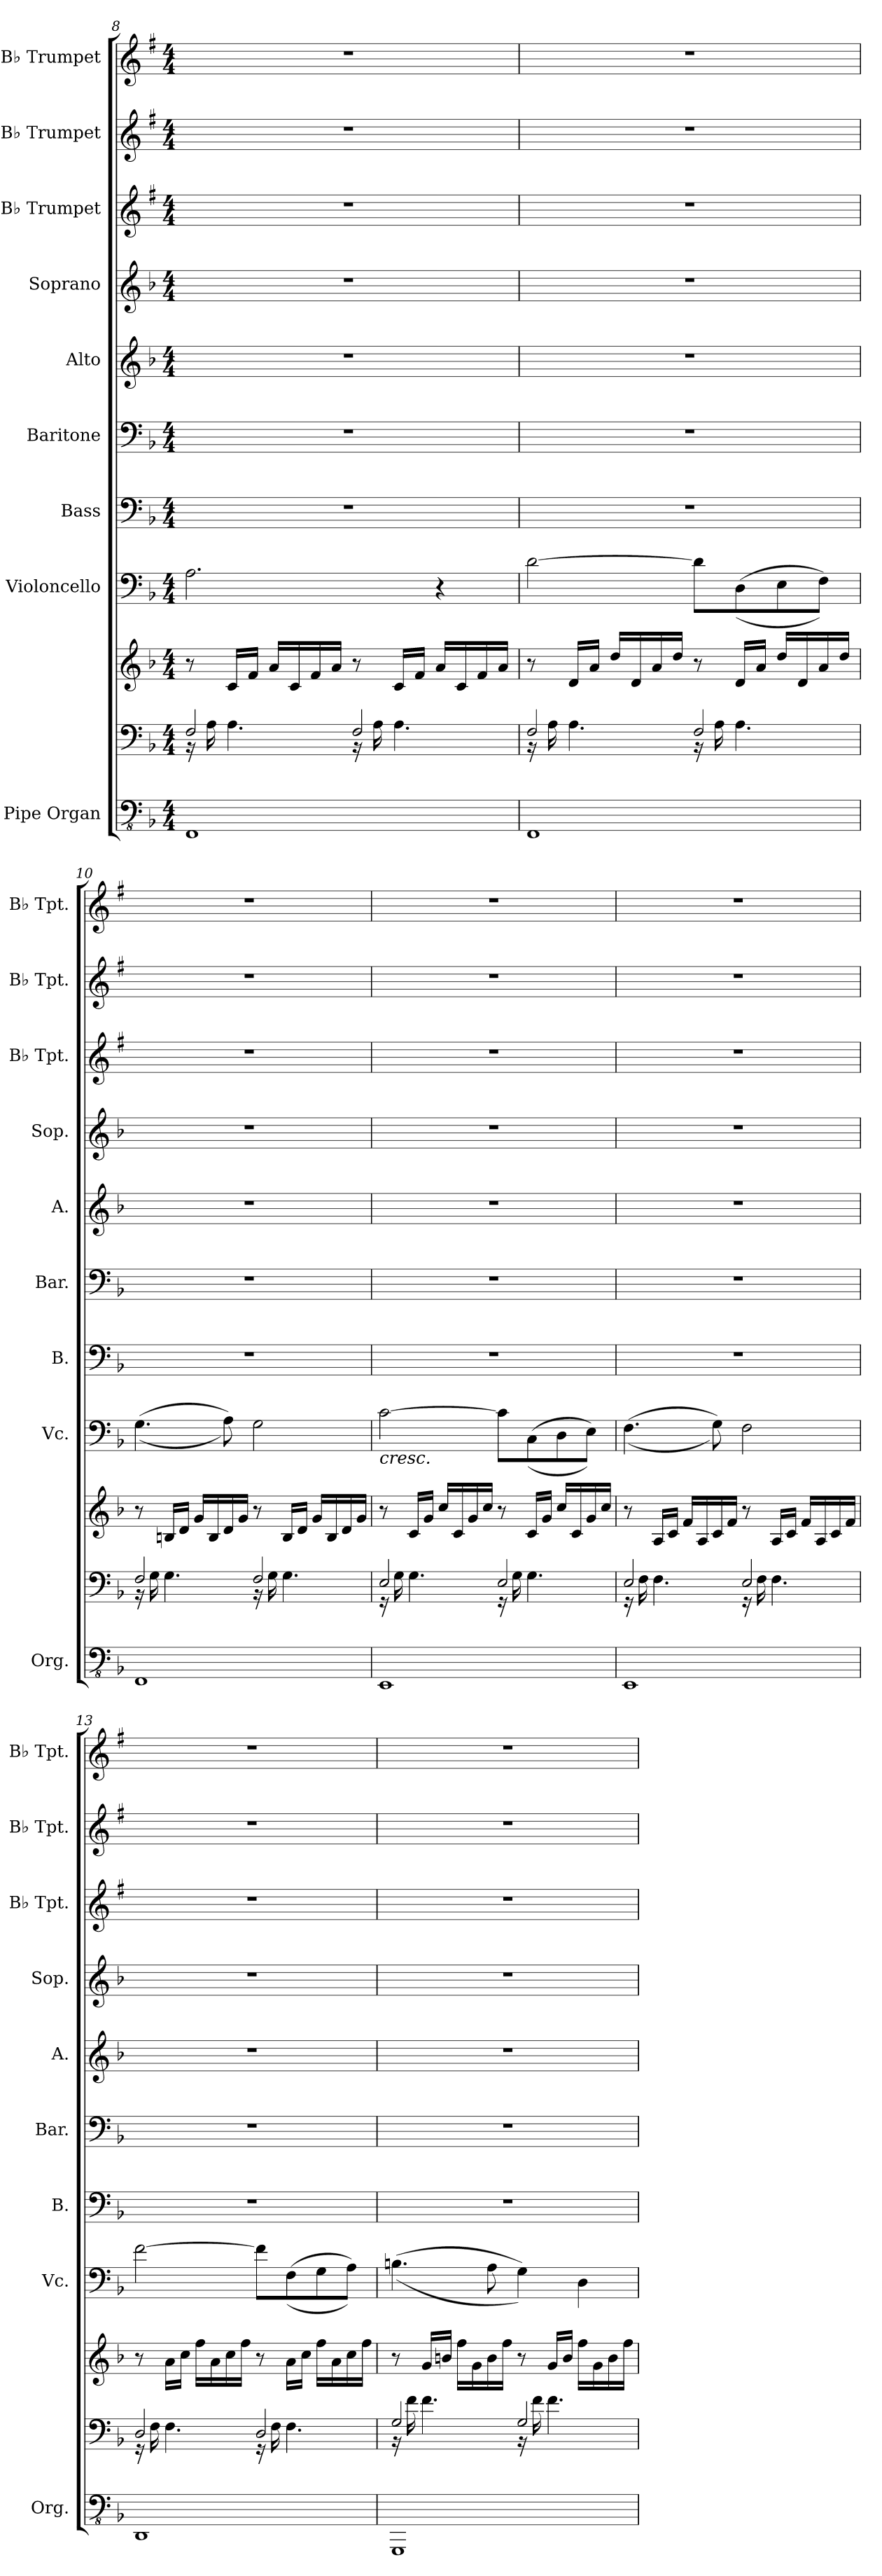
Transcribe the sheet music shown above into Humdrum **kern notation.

**kern	**kern	**kern	**kern	**kern	**kern	**kern	**kern	**kern	**kern	**kern
*part9	*part9	*part9	*part8	*part7	*part6	*part5	*part4	*part3	*part2	*part1
*staff11	*staff10	*staff9	*staff8	*staff7	*staff6	*staff5	*staff4	*staff3	*staff2	*staff1
*I"Pipe Organ	*	*	*I"Violoncello	*I"Bass	*I"Baritone	*I"Alto	*I"Soprano	*I"B♭ Trumpet	*I"B♭ Trumpet	*I"B♭ Trumpet
*I'Org.	*	*	*I'Vc.	*I'B.	*I'Bar.	*I'A.	*I'Sop.	*I'B♭ Tpt.	*I'B♭ Tpt.	*I'B♭ Tpt.
*clefFv4	*clefF4	*clefG2	*clefF4	*clefF4	*clefF4	*clefG2	*clefG2	*clefG2	*clefG2	*clefG2
*	*	*	*	*	*	*	*	*ITrd1c2	*ITrd1c2	*ITrd1c2
*k[b-]	*k[b-]	*k[b-]	*k[b-]	*k[b-]	*k[b-]	*k[b-]	*k[b-]	*k[b-]	*k[b-]	*k[b-]
*M4/4	*M4/4	*M4/4	*M4/4	*M4/4	*M4/4	*M4/4	*M4/4	*M4/4	*M4/4	*M4/4
=8	=8	=8	=8	=8	=8	=8	=8	=8	=8	=8
*	*^	*	*	*	*	*	*	*	*	*
1FFF	2F/	16r	8r	2.A\	1r	1r	1r	1r	1r	1r	1r
.	.	16A\	.	.	.	.	.	.	.	.	.
.	.	4.A\	16c/LL	.	.	.	.	.	.	.	.
.	.	.	16f/JJ	.	.	.	.	.	.	.	.
.	.	.	16a/LL	.	.	.	.	.	.	.	.
.	.	.	16c/	.	.	.	.	.	.	.	.
.	.	.	16f/	.	.	.	.	.	.	.	.
.	.	.	16a/JJ	.	.	.	.	.	.	.	.
.	2F/	16r	8r	.	.	.	.	.	.	.	.
.	.	16A\	.	.	.	.	.	.	.	.	.
.	.	4.A\	16c/LL	.	.	.	.	.	.	.	.
.	.	.	16f/JJ	.	.	.	.	.	.	.	.
.	.	.	16a/LL	4r	.	.	.	.	.	.	.
.	.	.	16c/	.	.	.	.	.	.	.	.
.	.	.	16f/	.	.	.	.	.	.	.	.
.	.	.	16a/JJ	.	.	.	.	.	.	.	.
!!LO:LB:g=z
=9	=9	=9	=9	=9	=9	=9	=9	=9	=9	=9	=9
1FFF	2F/	16r	8r	[2d\	1r	1r	1r	1r	1r	1r	1r
.	.	16A\	.	.	.	.	.	.	.	.	.
.	.	4.A\	16d/LL	.	.	.	.	.	.	.	.
.	.	.	16a/JJ	.	.	.	.	.	.	.	.
.	.	.	16dd/LL	.	.	.	.	.	.	.	.
.	.	.	16d/	.	.	.	.	.	.	.	.
.	.	.	16a/	.	.	.	.	.	.	.	.
.	.	.	16dd/JJ	.	.	.	.	.	.	.	.
.	2F/	16r	8r	8d\L]	.	.	.	.	.	.	.
.	.	16A\	.	.	.	.	.	.	.	.	.
.	.	4.A\	16d/LL	(>(>8D\	.	.	.	.	.	.	.
.	.	.	16a/JJ	.	.	.	.	.	.	.	.
.	.	.	16dd/LL	8E\	.	.	.	.	.	.	.
.	.	.	16d/	.	.	.	.	.	.	.	.
.	.	.	16a/	8F\J))	.	.	.	.	.	.	.
.	.	.	16dd/JJ	.	.	.	.	.	.	.	.
=10	=10	=10	=10	=10	=10	=10	=10	=10	=10	=10	=10
1FFF	2F/	16r	8r	(>(>4.G\	1r	1r	1r	1r	1r	1r	1r
.	.	16G\	.	.	.	.	.	.	.	.	.
.	.	4.G\	16Bn/LL	.	.	.	.	.	.	.	.
.	.	.	16d/JJ	.	.	.	.	.	.	.	.
.	.	.	16g/LL	.	.	.	.	.	.	.	.
.	.	.	16B/	.	.	.	.	.	.	.	.
.	.	.	16d/	8A\))	.	.	.	.	.	.	.
.	.	.	16g/JJ	.	.	.	.	.	.	.	.
.	2F/	16r	8r	2G\	.	.	.	.	.	.	.
.	.	16G\	.	.	.	.	.	.	.	.	.
.	.	4.G\	16B/LL	.	.	.	.	.	.	.	.
.	.	.	16d/JJ	.	.	.	.	.	.	.	.
.	.	.	16g/LL	.	.	.	.	.	.	.	.
.	.	.	16B/	.	.	.	.	.	.	.	.
.	.	.	16d/	.	.	.	.	.	.	.	.
.	.	.	16g/JJ	.	.	.	.	.	.	.	.
=11	=11	=11	=11	=11	=11	=11	=11	=11	=11	=11	=11
!	!	!	!	!LO:TX:b:i:t=cresc.	!	!	!	!	!	!	!
1EEE	2E/	16r	8r	[2c\	1r	1r	1r	1r	1r	1r	1r
.	.	16G\	.	.	.	.	.	.	.	.	.
.	.	4.G\	16c/LL	.	.	.	.	.	.	.	.
.	.	.	16g/JJ	.	.	.	.	.	.	.	.
.	.	.	16cc/LL	.	.	.	.	.	.	.	.
.	.	.	16c/	.	.	.	.	.	.	.	.
.	.	.	16g/	.	.	.	.	.	.	.	.
.	.	.	16cc/JJ	.	.	.	.	.	.	.	.
.	2E/	16r	8r	8c\L]	.	.	.	.	.	.	.
.	.	16G\	.	.	.	.	.	.	.	.	.
.	.	4.G\	16c/LL	(>(>8C\	.	.	.	.	.	.	.
.	.	.	16g/JJ	.	.	.	.	.	.	.	.
.	.	.	16cc/LL	8D\	.	.	.	.	.	.	.
.	.	.	16c/	.	.	.	.	.	.	.	.
.	.	.	16g/	8E\J))	.	.	.	.	.	.	.
.	.	.	16cc/JJ	.	.	.	.	.	.	.	.
=12	=12	=12	=12	=12	=12	=12	=12	=12	=12	=12	=12
1EEE	2E/	16r	8r	(>(>4.F\	1r	1r	1r	1r	1r	1r	1r
.	.	16F\	.	.	.	.	.	.	.	.	.
.	.	4.F\	16A/LL	.	.	.	.	.	.	.	.
.	.	.	16c/JJ	.	.	.	.	.	.	.	.
.	.	.	16f/LL	.	.	.	.	.	.	.	.
.	.	.	16A/	.	.	.	.	.	.	.	.
.	.	.	16c/	8G\))	.	.	.	.	.	.	.
.	.	.	16f/JJ	.	.	.	.	.	.	.	.
.	2E/	16r	8r	2F\	.	.	.	.	.	.	.
.	.	16F\	.	.	.	.	.	.	.	.	.
.	.	4.F\	16A/LL	.	.	.	.	.	.	.	.
.	.	.	16c/JJ	.	.	.	.	.	.	.	.
.	.	.	16f/LL	.	.	.	.	.	.	.	.
.	.	.	16A/	.	.	.	.	.	.	.	.
.	.	.	16c/	.	.	.	.	.	.	.	.
.	.	.	16f/JJ	.	.	.	.	.	.	.	.
!!LO:LB:g=z
=13	=13	=13	=13	=13	=13	=13	=13	=13	=13	=13	=13
1DDD	2D/	16r	8r	[2f\	1r	1r	1r	1r	1r	1r	1r
.	.	16F\	.	.	.	.	.	.	.	.	.
.	.	4.F\	16a\LL	.	.	.	.	.	.	.	.
.	.	.	16cc\JJ	.	.	.	.	.	.	.	.
.	.	.	16ff\LL	.	.	.	.	.	.	.	.
.	.	.	16a\	.	.	.	.	.	.	.	.
.	.	.	16cc\	.	.	.	.	.	.	.	.
.	.	.	16ff\JJ	.	.	.	.	.	.	.	.
.	2D/	16r	8r	8f\L]	.	.	.	.	.	.	.
.	.	16F\	.	.	.	.	.	.	.	.	.
.	.	4.F\	16a\LL	(>(>8F\	.	.	.	.	.	.	.
.	.	.	16cc\JJ	.	.	.	.	.	.	.	.
.	.	.	16ff\LL	8G\	.	.	.	.	.	.	.
.	.	.	16a\	.	.	.	.	.	.	.	.
.	.	.	16cc\	8A\J))	.	.	.	.	.	.	.
.	.	.	16ff\JJ	.	.	.	.	.	.	.	.
=14	=14	=14	=14	=14	=14	=14	=14	=14	=14	=14	=14
1GGGG	2G/	16r	8r	(>(>4.Bn\	1r	1r	1r	1r	1r	1r	1r
.	.	16f\	.	.	.	.	.	.	.	.	.
.	.	4.f\	16g/LL	.	.	.	.	.	.	.	.
.	.	.	16bn/JJ	.	.	.	.	.	.	.	.
.	.	.	16ff\LL	.	.	.	.	.	.	.	.
.	.	.	16g\	.	.	.	.	.	.	.	.
.	.	.	16b\	8A\	.	.	.	.	.	.	.
.	.	.	16ff\JJ	.	.	.	.	.	.	.	.
.	2G/	16r	8r	4G\))	.	.	.	.	.	.	.
.	.	16f\	.	.	.	.	.	.	.	.	.
.	.	4.f\	16g/LL	.	.	.	.	.	.	.	.
.	.	.	16b/JJ	.	.	.	.	.	.	.	.
.	.	.	16ff\LL	4D\	.	.	.	.	.	.	.
.	.	.	16g\	.	.	.	.	.	.	.	.
.	.	.	16b\	.	.	.	.	.	.	.	.
.	.	.	16ff\JJ	.	.	.	.	.	.	.	.
*	*v	*v	*	*	*	*	*	*	*	*	*
=	=	=	=	=	=	=	=	=	=	=
*-	*-	*-	*-	*-	*-	*-	*-	*-	*-	*-
